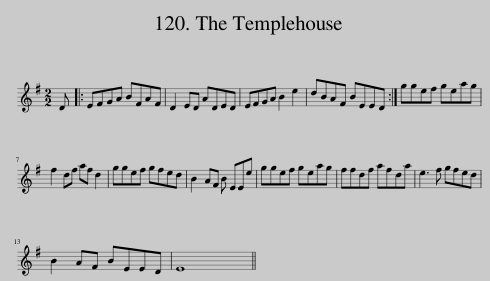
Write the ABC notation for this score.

X:1
L:1/8
M:2/2
I:linebreak $
K:Emin
V:1 treble
V:1
 D |: EFGA BFAF | D2 ED ADED | EFGA B2 e2 | dBAF BEED :| %5
 ggef geag |$ f2 df af d2 | ggef gfed | B2 AF B EEe | ggef geag | %10
 ffdf afda | e3 f gfed |$ B2 AF BEED | E8 || %14
